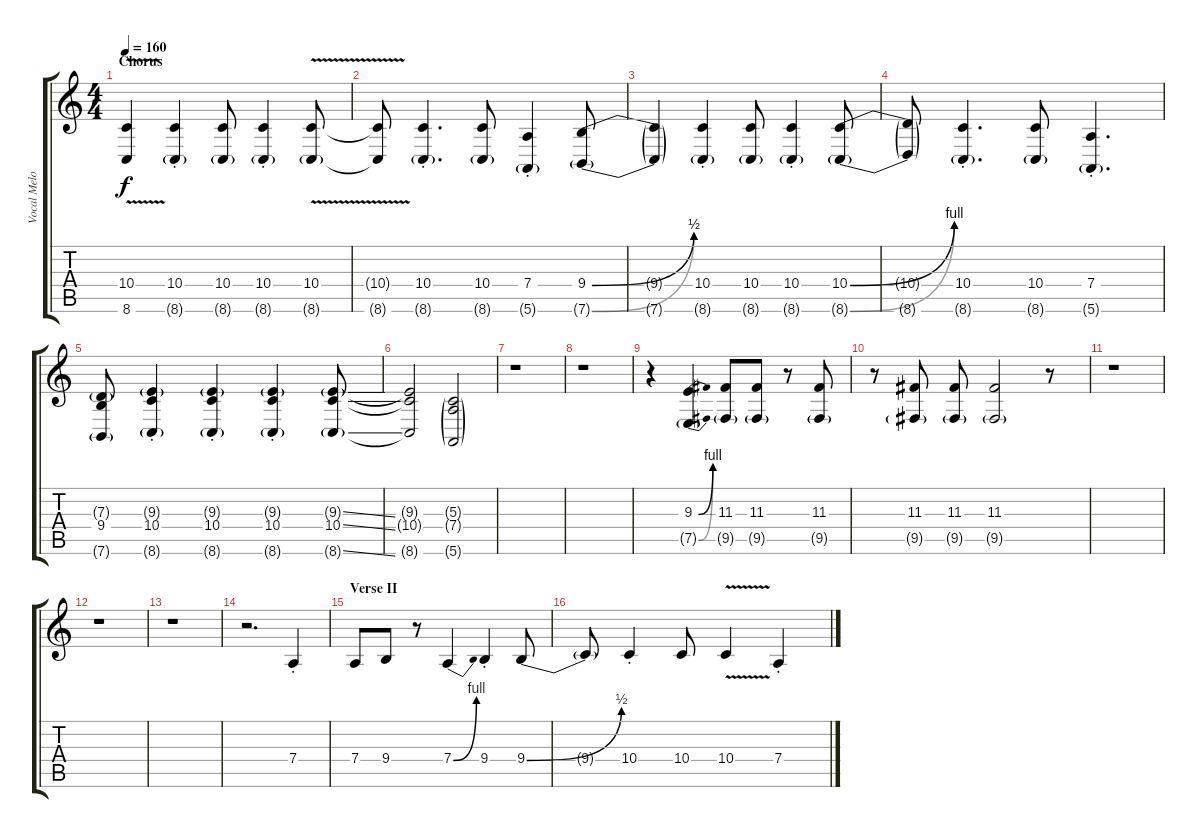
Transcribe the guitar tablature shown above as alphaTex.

\track ("Vocal Melody" "Vocal Melo") {instrument altosax}
\staff {score tabs}
\tuning (E4 B3 G3 D3 A2 E2) {hide}
\ts (4 4)
\section ("" "Chorus")
\tempo 160
\clef g2
\ks c
(10.4{v t} 8.6{t}).4{dy f} (10.4{st} 8.6{g st}).4 (10.4 8.6{g}).8 (10.4{st} 8.6{g st}).4 (10.4{v} 8.6{v g}).8 |
(10.4{t} 8.6{t}).8 (10.4{st} 8.6{g st}).4{d} (10.4 8.6{g}).8 (7.4{st} 5.6{g st}).4 (9.4{be (bend 0 0 60 2)} 7.6{be (bend 0 0 60 2) g}).8 |
(9.4{t} 7.6{t}).4 (10.4{st} 8.6{g st}).4 (10.4 8.6{g}).8 (10.4{st} 8.6{g st}).4 (10.4{be (bend 0 0 60 4)} 8.6{be (bend 0 0 60 4) g}).8 |
(10.4{t} 8.6{t}).8 (10.4{st} 8.6{g st}).4{d} (10.4 8.6{g}).8 (7.4{st} 5.6{g st}).4{d} |
(7.3{g} 9.4 7.6{g}).8 (9.3{g st} 10.4{st} 8.6{g st}).4 (9.3{g st} 10.4{st} 8.6{g st}).4 (9.3{g st} 10.4{st} 8.6{g st}).4 (9.3{ss g} 10.4{ss} 8.6{ss g}).8 |
(9.3{t} 10.4{t} 8.6{t}).2 (5.3{g} 7.4{g} 5.6{g}).2 |
r.1 |
r.1 |
r.4 (9.3{be (bend 0 0 60 4)} 7.5{be (bend 0 0 60 4) g}).4 (11.3 9.5{g}).8 (11.3 9.5{g}).8 r.8 (11.3 9.5{g}).8 |
r.8 (11.3 9.5{g}).8 (11.3 9.5{g}).8 (11.3 9.5{g}).2 r.8 |
r.1 |
r.1 |
r.1 |
r.2{d} 7.4{st}.4 |
\section ("" "Verse II")
7.4.8 9.4.8 r.8 7.4{be (bend 0 0 60 4)}.4 9.4{st}.4 9.4{be (bend 0 0 60 2)}.8 |
9.4{t}.8 10.4{st}.4 10.4.8 10.4{v}.4 7.4{st}.4
